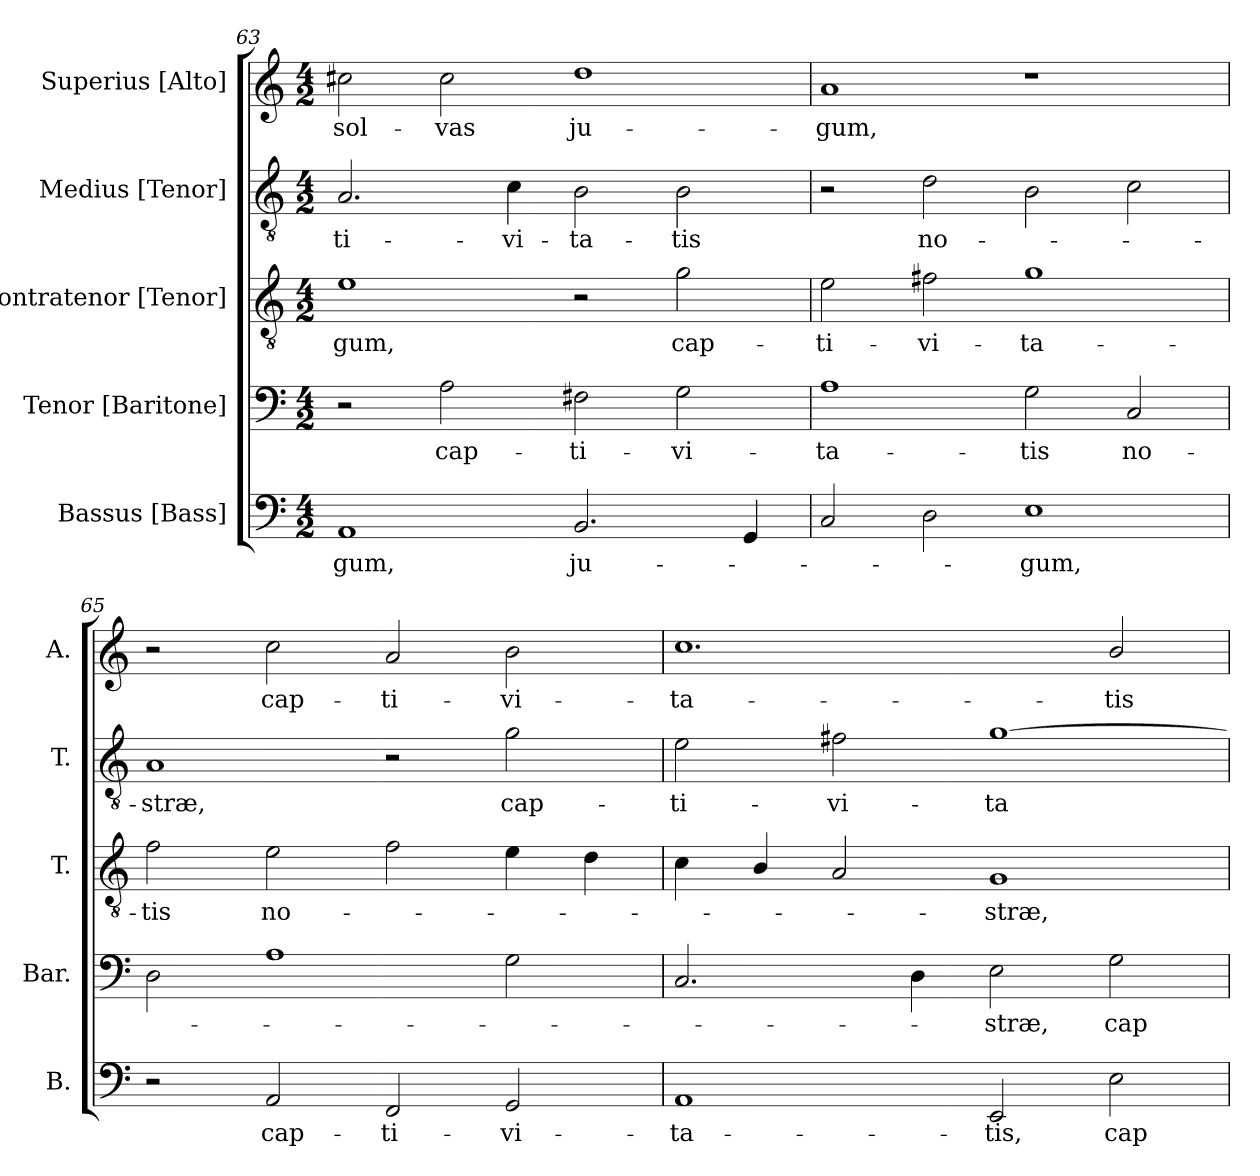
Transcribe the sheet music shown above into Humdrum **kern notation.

**kern	**text	**kern	**text	**kern	**text	**kern	**text	**kern	**text
*part5	*part5	*part4	*part4	*part3	*part3	*part2	*part2	*part1	*part1
*staff5	*staff5	*staff4	*staff4	*staff3	*staff3	*staff2	*staff2	*staff1	*staff1
*I"Bassus [Bass]	*	*I"Tenor [Baritone]	*	*I"Contratenor [Tenor]	*	*I"Medius [Tenor]	*	*I"Superius [Alto]	*
*I'B.	*	*I'Bar.	*	*I'T.	*	*I'T.	*	*I'A.	*
*clefF4	*	*clefF4	*	*clefGv2	*	*clefGv2	*	*clefG2	*
*	*	*	*	*ITrd7c12	*	*ITrd7c12	*	*	*
*k[]	*	*k[]	*	*k[]	*	*k[]	*	*k[]	*
*C:	*	*C:	*	*C:	*	*C:	*	*C:	*
*M4/2	*	*M4/2	*	*M4/2	*	*M4/2	*	*M4/2	*
=63	=63	=63	=63	=63	=63	=63	=63	=63	=63
!	!LO:LY:b:color=#000000	!	!	!	!	!	!	!	!
!	!	!	!	!	!LO:LY:b:color=#000000	!	!	!	!
!	!	!	!	!	!	!	!LO:LY:b:color=#000000	!	!
!	!	!	!	!	!	!	!	!	!LO:LY:b:color=#000000
1AAi	-gum,	2r	.	1Ei	-gum,	2.AAi/	-ti-	2cc#Xi\	-sol-
!	!	!	!LO:LY:b:color=#000000	!	!	!	!	!	!
!	!	!	!	!	!	!	!	!	!LO:LY:b:color=#000000
.	.	2Ai\	cap-	.	.	.	.	2cc#i\	-vas
!	!	!	!	!	!	!	!LO:LY:b:color=#000000	!	!
.	.	.	.	.	.	4Ci\	-vi-	.	.
!	!LO:LY:b:color=#000000	!	!	!	!	!	!	!	!
!	!	!	!LO:LY:b:color=#000000	!	!	!	!	!	!
!	!	!	!	!	!	!	!LO:LY:b:color=#000000	!	!
!	!	!	!	!	!	!	!	!	!LO:LY:b:color=#000000
2.BBi/	ju-	2F#Xi\	-ti-	2r	.	2BBi\	-ta-	1ddi	ju-
!	!	!	!LO:LY:b:color=#000000	!	!	!	!	!	!
!	!	!	!	!	!LO:LY:b:color=#000000	!	!	!	!
!	!	!	!	!	!	!	!LO:LY:b:color=#000000	!	!
.	.	2Gi\	-vi-	2Gi\	cap-	2BBi\	-tis	.	.
4GGi/	.	.	.	.	.	.	.	.	.
=64	=64	=64	=64	=64	=64	=64	=64	=64	=64
!	!	!	!LO:LY:b:color=#000000	!	!	!	!	!	!
!	!	!	!	!	!LO:LY:b:color=#000000	!	!	!	!
!	!	!	!	!	!	!	!	!	!LO:LY:b:color=#000000
2Ci/	.	1Ai	-ta-	2Ei\	-ti-	2r	.	1ai	-gum,
!	!	!	!	!	!LO:LY:b:color=#000000	!	!	!	!
!	!	!	!	!	!	!	!LO:LY:b:color=#000000	!	!
2Di\	.	.	.	2F#Xi\	-vi-	2Di\	no-	.	.
!	!LO:LY:b:color=#000000	!	!	!	!	!	!	!	!
!	!	!	!LO:LY:b:color=#000000	!	!	!	!	!	!
!	!	!	!	!	!LO:LY:b:color=#000000	!	!	!	!
1Ei	-gum,	2Gi\	-tis	1Gi	-ta-	2BBi\	.	1r	.
!	!	!	!LO:LY:b:color=#000000	!	!	!	!	!	!
.	.	2Ci/	no-	.	.	2Ci\	.	.	.
=65	=65	=65	=65	=65	=65	=65	=65	=65	=65
!	!	!	!	!	!LO:LY:b:color=#000000	!	!	!	!
!	!	!	!	!	!	!	!LO:LY:b:color=#000000	!	!
2r	.	2Di\	.	2Fi\	-tis	1AAi	-stræ,	2r	.
!	!LO:LY:b:color=#000000	!	!	!	!	!	!	!	!
!	!	!	!	!	!LO:LY:b:color=#000000	!	!	!	!
!	!	!	!	!	!	!	!	!	!LO:LY:b:color=#000000
2AAi/	cap-	1Ai	.	2Ei\	no-	.	.	2cci\	cap-
!	!LO:LY:b:color=#000000	!	!	!	!	!	!	!	!
!	!	!	!	!	!	!	!	!	!LO:LY:b:color=#000000
2FFi/	-ti-	.	.	2Fi\	.	2r	.	2ai/	-ti-
!	!LO:LY:b:color=#000000	!	!	!	!	!	!	!	!
!	!	!	!	!	!	!	!LO:LY:b:color=#000000	!	!
!	!	!	!	!	!	!	!	!	!LO:LY:b:color=#000000
2GGi/	-vi-	2Gi\	.	4Ei\	.	2Gi\	cap-	2bi\	-vi-
.	.	.	.	4Di\	.	.	.	.	.
!!LO:LB:g=z
=66	=66	=66	=66	=66	=66	=66	=66	=66	=66
!	!LO:LY:b:color=#000000	!	!	!	!	!	!	!	!
!	!	!	!	!	!	!	!LO:LY:b:color=#000000	!	!
!	!	!	!	!	!	!	!	!	!LO:LY:b:color=#000000
1AAi	-ta-	2.Ci/	.	4Ci\	.	2Ei\	-ti-	1.cci	-ta-
.	.	.	.	4BBi/	.	.	.	.	.
!	!	!	!	!	!	!	!LO:LY:b:color=#000000	!	!
.	.	.	.	2AAi/	.	2F#Xi\	-vi-	.	.
.	.	4Di\	.	.	.	.	.	.	.
!	!LO:LY:b:color=#000000	!	!	!	!	!	!	!	!
!	!	!	!LO:LY:b:color=#000000	!	!	!	!	!	!
!	!	!	!	!	!LO:LY:b:color=#000000	!	!	!	!
!	!	!	!	!	!	!	!LO:LY:b:color=#000000	!	!
2EEi/	-tis,	2Ei\	-stræ,	1GGi	-stræ,	[1Gi	-ta-	.	.
!	!LO:LY:b:color=#000000	!	!	!	!	!	!	!	!
!	!	!	!LO:LY:b:color=#000000	!	!	!	!	!	!
!	!	!	!	!	!	!	!	!	!LO:LY:b:color=#000000
2Ei\	cap-	2Gi\	cap-	.	.	.	.	2bi/	-tis
=	=	=	=	=	=	=	=	=	=
*-	*-	*-	*-	*-	*-	*-	*-	*-	*-
